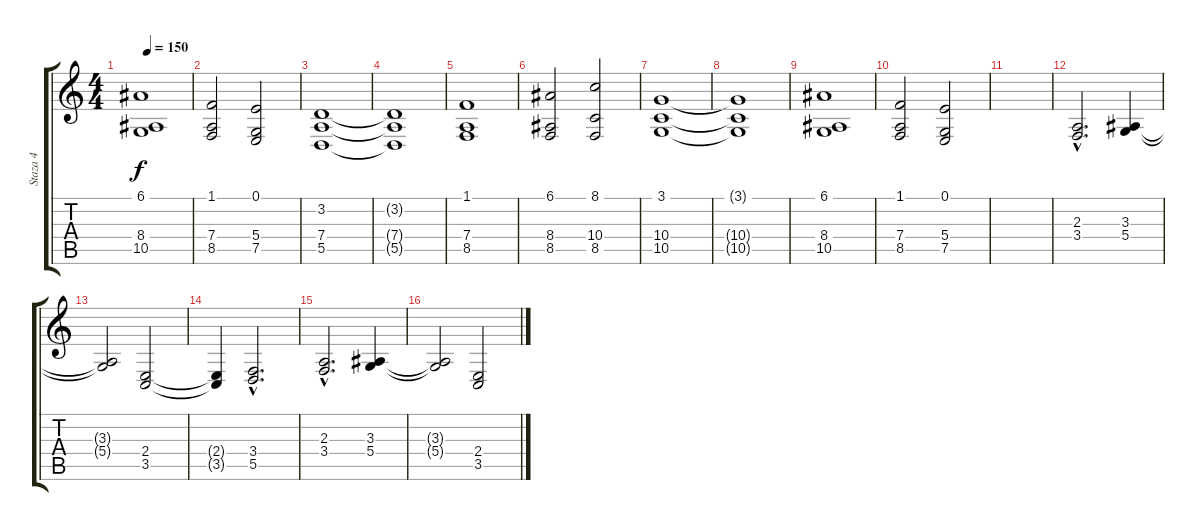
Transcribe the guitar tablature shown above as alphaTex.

\track ("Staza 4" "Staza 4") {instrument drawbarorgan}
\staff {score tabs}
\tuning (E4 B3 G3 D3 A2 E2) {hide}
\ts (4 4)
\tempo 150
\clef g2
\ks c
(6.1 8.4 10.5).1{dy f} |
(1.1 7.4 8.5).2 (0.1 5.4 7.5).2 |
(3.2 7.4 5.5).1 |
(3.2{t} 7.4{t} 5.5{t}).1 |
(1.1 7.4 8.5).1 |
(6.1 8.4 8.5).2 (8.1 10.4 8.5).2 |
(3.1 10.4 10.5).1 |
(3.1{t} 10.4{t} 10.5{t}).1 |
(6.1 8.4 10.5).1 |
(1.1 7.4 8.5).2 (0.1 5.4 7.5).2 |
|
(2.3{hac} 3.4{hac}).2{d} (3.3 5.4).4 |
(3.3{t} 5.4{t}).2 (2.4 3.5).2 |
(2.4{t} 3.5{t}).4 (3.4{hac} 5.5{hac}).2{d} |
(2.3{hac} 3.4{hac}).2{d} (3.3 5.4).4 |
(3.3{t} 5.4{t}).2 (2.4 3.5).2
